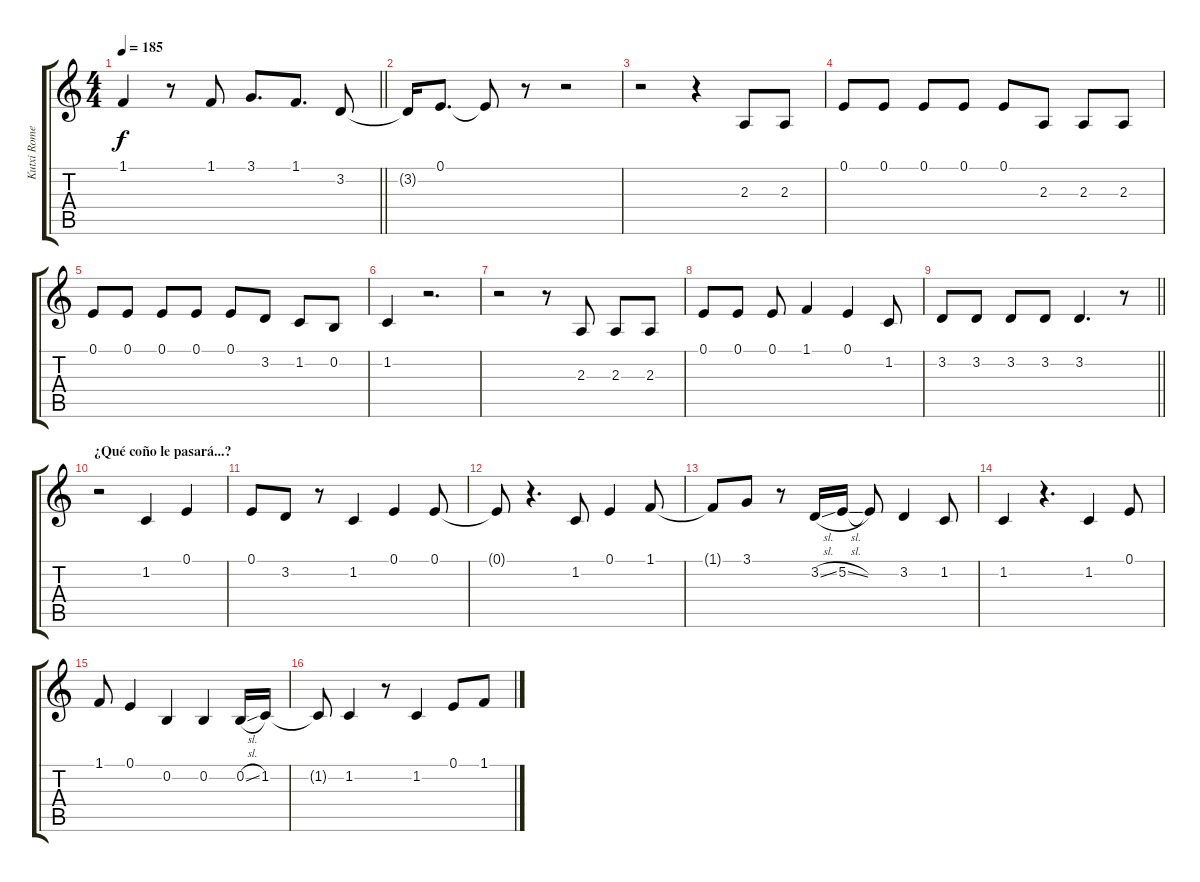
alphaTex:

\track ("Kutxi Romero - Voz" "Kutxi Rome") {instrument oboe}
\staff {score tabs}
\tuning (E4 B3 G3 D3 A2 E2) {hide}
\ts (4 4)
\tempo 185
\clef g2
\barLineRight lightlight
\ks c
1.1.4{dy f} r.8 1.1.8 3.1.8{d} 1.1.8{d} 3.2.8 |
3.2{t}.16 0.1.8{d} 0.1{t}.8 r.8 r.2 |
r.2 r.4 2.3.8 2.3.8 |
0.1.8 0.1.8 0.1.8 0.1.8 0.1.8 2.3.8 2.3.8 2.3.8 |
0.1.8 0.1.8 0.1.8 0.1.8 0.1.8 3.2.8 1.2.8 0.2.8 |
1.2.4 r.2{d} |
r.2 r.8 2.3.8 2.3.8 2.3.8 |
0.1.8 0.1.8 0.1.8 1.1.4 0.1.4 1.2.8 |
\barLineRight lightlight
3.2.8 3.2.8 3.2.8 3.2.8 3.2.4{d} r.8 |
\section ("" "¿Qué coño le pasará...?")
r.2 1.2.4 0.1.4 |
0.1.8 3.2.8 r.8 1.2.4 0.1.4 0.1.8 |
0.1{t}.8 r.4{d} 1.2.8 0.1.4 1.1.8 |
1.1{t}.8 3.1.8 r.8 3.2{sl}.16 5.2{sl}.16 5.2{t}.8 3.2.4 1.2.8 |
1.2.4 r.4{d} 1.2.4 0.1.8 |
1.1.8 0.1.4 0.2.4 0.2.4 0.2{sl}.16 1.2.16 |
1.2{t}.8 1.2.4 r.8 1.2.4 0.1.8 1.1.8
